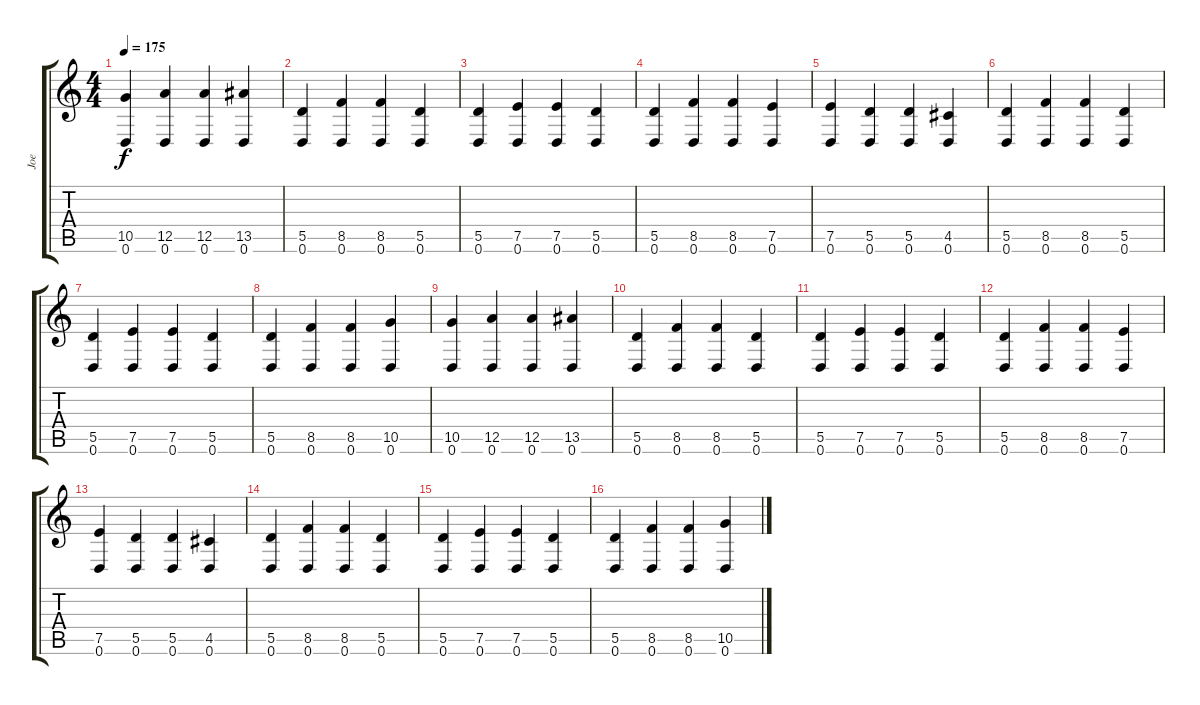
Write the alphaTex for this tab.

\track ("Joe" "Joe") {instrument distortionguitar}
\staff {score tabs}
\tuning (E4 B3 G3 D3 A2 D2) {hide}
\ts (4 4)
\tempo 175
\clef g2
\ks c
(10.5 0.6).4{dy f} (12.5 0.6).4 (12.5 0.6).4 (13.5 0.6).4 |
(5.5 0.6).4 (8.5 0.6).4 (8.5 0.6).4 (5.5 0.6).4 |
(5.5 0.6).4 (7.5 0.6).4 (7.5 0.6).4 (5.5 0.6).4 |
(5.5 0.6).4 (8.5 0.6).4 (8.5 0.6).4 (7.5 0.6).4 |
(7.5 0.6).4 (5.5 0.6).4 (5.5 0.6).4 (4.5 0.6).4 |
(5.5 0.6).4 (8.5 0.6).4 (8.5 0.6).4 (5.5 0.6).4 |
(5.5 0.6).4 (7.5 0.6).4 (7.5 0.6).4 (5.5 0.6).4 |
(5.5 0.6).4 (8.5 0.6).4 (8.5 0.6).4 (10.5 0.6).4 |
(10.5 0.6).4 (12.5 0.6).4 (12.5 0.6).4 (13.5 0.6).4 |
(5.5 0.6).4 (8.5 0.6).4 (8.5 0.6).4 (5.5 0.6).4 |
(5.5 0.6).4 (7.5 0.6).4 (7.5 0.6).4 (5.5 0.6).4 |
(5.5 0.6).4 (8.5 0.6).4 (8.5 0.6).4 (7.5 0.6).4 |
(7.5 0.6).4 (5.5 0.6).4 (5.5 0.6).4 (4.5 0.6).4 |
(5.5 0.6).4 (8.5 0.6).4 (8.5 0.6).4 (5.5 0.6).4 |
(5.5 0.6).4 (7.5 0.6).4 (7.5 0.6).4 (5.5 0.6).4 |
(5.5 0.6).4 (8.5 0.6).4 (8.5 0.6).4 (10.5 0.6).4
